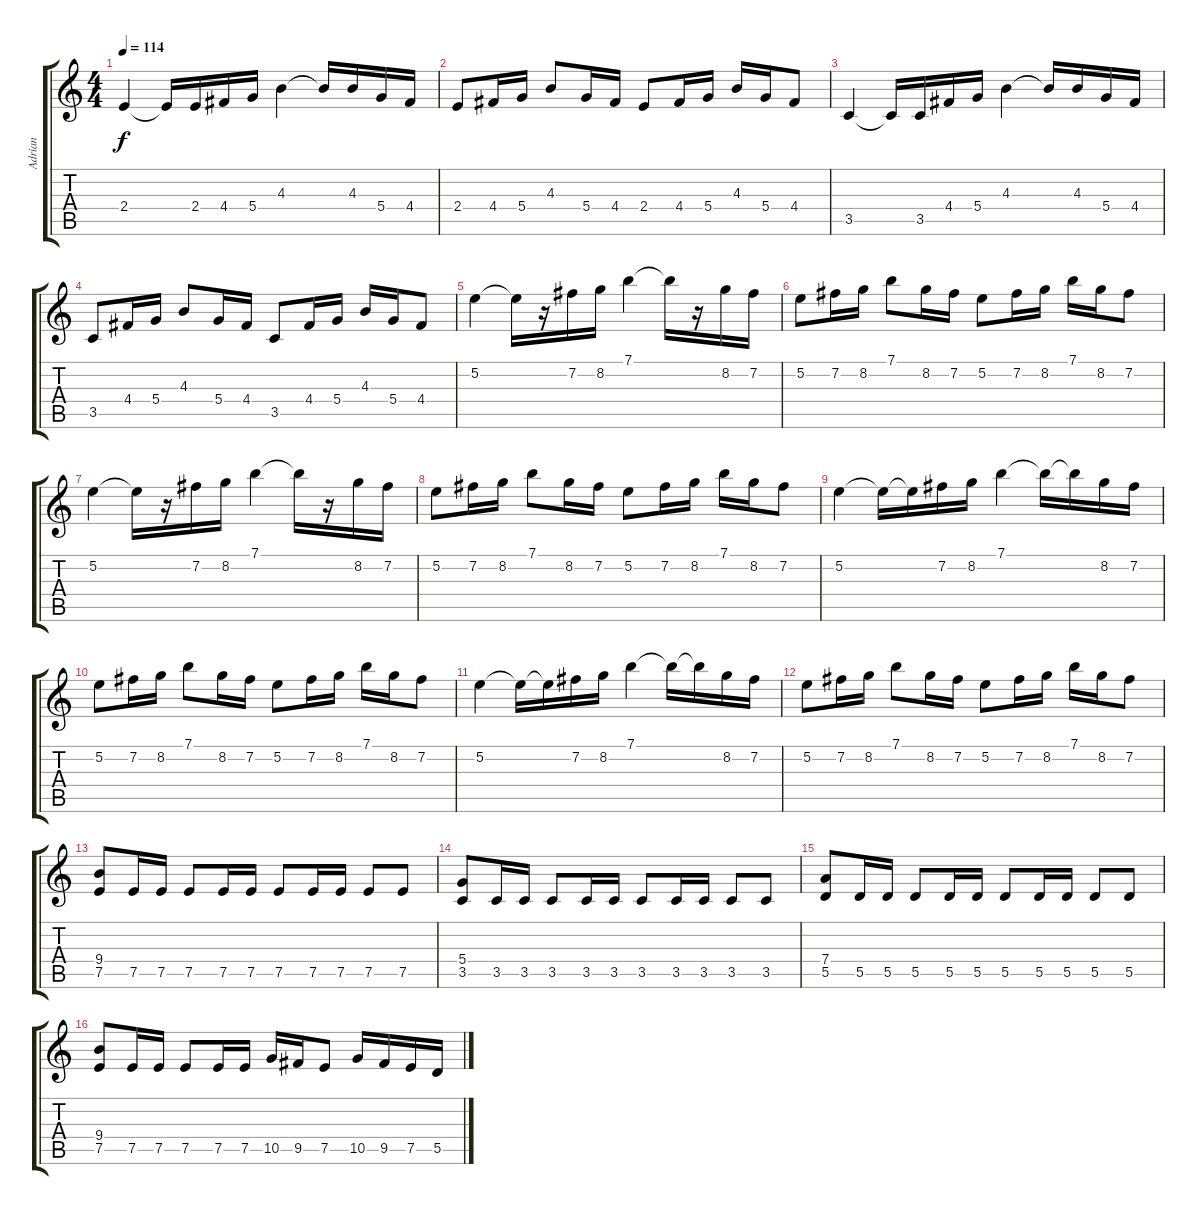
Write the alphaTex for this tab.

\track ("Adrian" "Adrian") {instrument distortionguitar}
\staff {score tabs}
\tuning (E4 B3 G3 D3 A2 E2) {hide}
\ts (4 4)
\tempo 114
\clef g2
\ks c
2.4.4{dy f} 2.4{t}.16 2.4.16 4.4.16 5.4.16 4.3.4 4.3{t}.16 4.3.16 5.4.16 4.4.16 |
2.4.8 4.4.16 5.4.16 4.3.8 5.4.16 4.4.16 2.4.8 4.4.16 5.4.16 4.3.16 5.4.16 4.4.8 |
3.5.4 3.5{t}.16 3.5.16 4.4.16 5.4.16 4.3.4 4.3{t}.16 4.3.16 5.4.16 4.4.16 |
3.5.8 4.4.16 5.4.16 4.3.8 5.4.16 4.4.16 3.5.8 4.4.16 5.4.16 4.3.16 5.4.16 4.4.8 |
5.2.4 5.2{t}.16 r.16 7.2.16 8.2.16 7.1.4 7.1{t}.16 r.16 8.2.16 7.2.16 |
5.2.8 7.2.16 8.2.16 7.1.8 8.2.16 7.2.16 5.2.8 7.2.16 8.2.16 7.1.16 8.2.16 7.2.8 |
5.2.4 5.2{t}.16 r.16 7.2.16 8.2.16 7.1.4 7.1{t}.16 r.16 8.2.16 7.2.16 |
5.2.8 7.2.16 8.2.16 7.1.8 8.2.16 7.2.16 5.2.8 7.2.16 8.2.16 7.1.16 8.2.16 7.2.8 |
5.2.4 5.2{t}.16 5.2{t}.16 7.2.16 8.2.16 7.1.4 7.1{t}.16 7.1{t}.16 8.2.16 7.2.16 |
5.2.8 7.2.16 8.2.16 7.1.8 8.2.16 7.2.16 5.2.8 7.2.16 8.2.16 7.1.16 8.2.16 7.2.8 |
5.2.4 5.2{t}.16 5.2{t}.16 7.2.16 8.2.16 7.1.4 7.1{t}.16 7.1{t}.16 8.2.16 7.2.16 |
5.2.8 7.2.16 8.2.16 7.1.8 8.2.16 7.2.16 5.2.8 7.2.16 8.2.16 7.1.16 8.2.16 7.2.8 |
(9.4 7.5).8 7.5.16 7.5.16 7.5.8 7.5.16 7.5.16 7.5.8 7.5.16 7.5.16 7.5.8 7.5.8 |
(5.4 3.5).8 3.5.16 3.5.16 3.5.8 3.5.16 3.5.16 3.5.8 3.5.16 3.5.16 3.5.8 3.5.8 |
(7.4 5.5).8 5.5.16 5.5.16 5.5.8 5.5.16 5.5.16 5.5.8 5.5.16 5.5.16 5.5.8 5.5.8 |
(9.4 7.5).8 7.5.16 7.5.16 7.5.8 7.5.16 7.5.16 10.5.16 9.5.16 7.5.8 10.5.16 9.5.16 7.5.16 5.5.16
